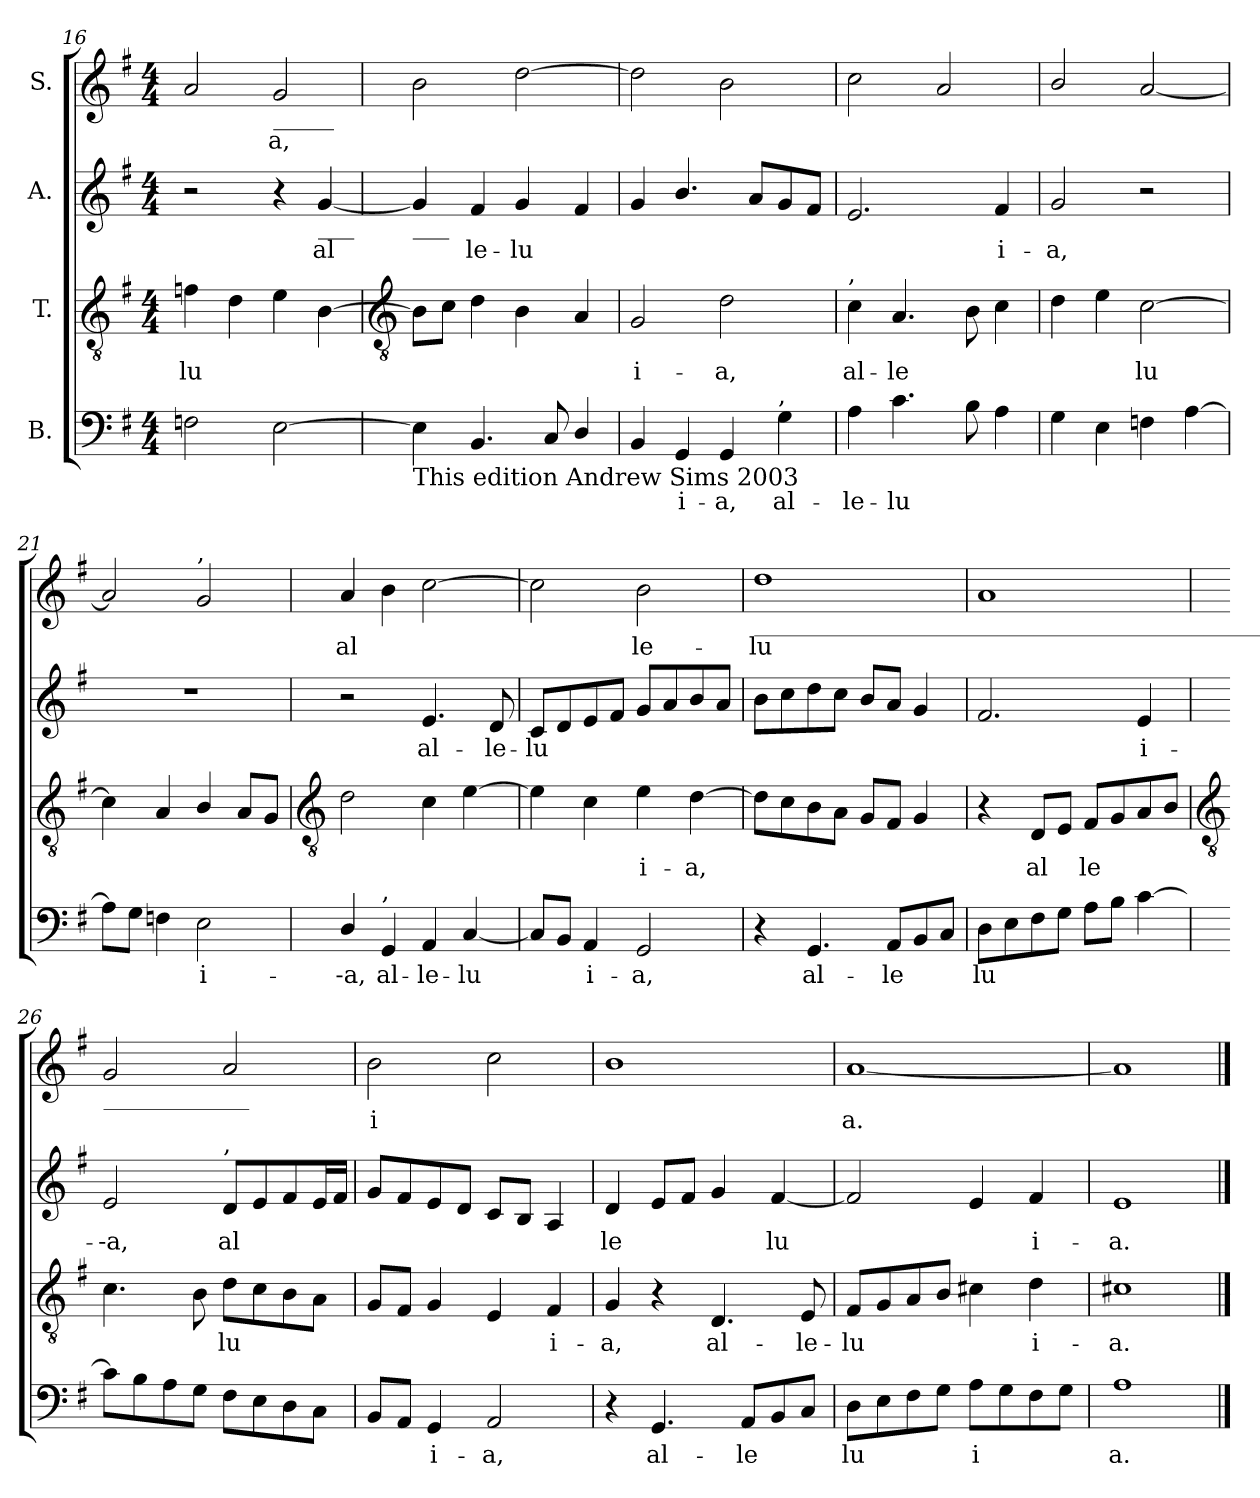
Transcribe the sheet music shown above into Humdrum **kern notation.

**kern	**text	**kern	**text	**kern	**text	**kern	**text
*part4	*part4	*part3	*part3	*part2	*part2	*part1	*part1
*staff4	*staff4	*staff3	*staff3	*staff2	*staff2	*staff1	*staff1
*I"B.	*	*I"T.	*	*I"A.	*	*I"S.	*
*clefF4	*	*clefGv2	*	*clefG2	*	*clefG2	*
*k[f#]	*	*k[f#]	*	*k[f#]	*	*k[f#]	*
*G:	*	*G:	*	*G:	*	*G:	*
*M4/4	*	*M4/4	*	*M4/4	*	*M4/4	*
=16	=16	=16	=16	=16	=16	=16	=16
!	!	!	!LO:LY:b	!	!	!	!
2Fn	.	4fn	lu	2r	.	2a	.
.	.	4d	.	.	.	.	.
!	!	!	!	!	!	!LO:TX:b:t=_____	!
!	!	!	!	!	!	!	!LO:LY:b
[2E	.	4e	.	4r	.	2g	a,
!	!	!	!	!LO:TX:b:t=___	!	!	!
!	!	!	!	!	!LO:LY:b	!	!
.	.	[4B	.	[4g	al	.	.
!!LO:LB:g=z
=17	=17	=17	=17	=17	=17	=17	=17
*	*	*clefGv2	*	*	*	*	*
!	!	!	!	!LO:TX:b:t=___	!	!	!
!LO:TX:b:t=This edition  Andrew Sims 2003	!	!	!	!	!	!	!
4E]	.	8BL]	.	4g]	.	2b	.
.	.	8cJ	.	.	.	.	.
!	!	!	!	!	!LO:LY:b	!	!
4.BB	.	4d	.	4f#	le-	.	.
!	!	!	!	!	!LO:LY:b	!	!
.	.	4B	.	4g	-lu	[2dd	.
8C	.	.	.	.	.	.	.
4D/	.	4A	.	4f#	.	.	.
=18	=18	=18	=18	=18	=18	=18	=18
!	!	!	!LO:LY:b	!	!	!	!
4BB	.	2G	i-	4g	.	2dd]	.
!	!LO:LY:b	!	!	!	!	!	!
4GG	i-	.	.	4.b/	.	.	.
!	!LO:LY:b	!	!LO:LY:b	!	!	!	!
4GG	-a,	2d	-a,	.	.	2b	.
.	.	.	.	8aL	.	.	.
!LO:TX:a:t=,	!	!	!	!	!	!	!
!	!LO:LY:b	!	!	!	!	!	!
4G	al-	.	.	8g	.	.	.
.	.	.	.	8f#J	.	.	.
=19	=19	=19	=19	=19	=19	=19	=19
!	!	!LO:TX:a:t=,	!	!	!	!	!
!	!LO:LY:b	!	!LO:LY:b	!	!	!	!
4A	-le-	4c	al-	2.e	.	2cc	.
!	!LO:LY:b	!	!LO:LY:b	!	!	!	!
4.c	-lu	4.A	-le	.	.	.	.
.	.	.	.	.	.	2a	.
8B	.	8B	.	.	.	.	.
!	!	!	!	!	!LO:LY:b	!	!
4A	.	4c	.	4f#	i-	.	.
=20	=20	=20	=20	=20	=20	=20	=20
!	!	!	!	!	!LO:LY:b	!	!
4G	.	4d	.	2g	-a,	2b/	.
4E	.	4e	.	.	.	.	.
!	!	!	!LO:LY:b	!	!	!	!
4Fn	.	[2c	lu	2r	.	[2a	.
[4A	.	.	.	.	.	.	.
=21	=21	=21	=21	=21	=21	=21	=21
8AL]	.	4c]	.	1r	.	2a]	.
8GJ	.	.	.	.	.	.	.
4Fn	.	4A	.	.	.	.	.
!	!	!	!	!	!	!LO:TX:a:t=,	!
!	!LO:LY:b	!	!	!	!	!	!
2E	i-	4B/	.	.	.	2g	.
.	.	8AL	.	.	.	.	.
.	.	8GJ	.	.	.	.	.
!!LO:LB:g=z
=22	=22	=22	=22	=22	=22	=22	=22
*	*	*clefGv2	*	*	*	*	*
!	!LO:LY:b	!	!	!	!	!	!LO:LY:b
4D/	--a,	2d	.	2r	.	4a	al
!LO:TX:a:t=,	!	!	!	!	!	!	!
!	!LO:LY:b	!	!	!	!	!	!
4GG	al-	.	.	.	.	4b	.
!	!LO:LY:b	!	!	!	!LO:LY:b	!	!
4AA	-le-	4c	.	4.e	al-	[2cc	.
!	!LO:LY:b	!	!	!	!	!	!
[4C	-lu	[4e	.	.	.	.	.
!	!	!	!	!	!LO:LY:b	!	!
.	.	.	.	8d	-le-	.	.
=23	=23	=23	=23	=23	=23	=23	=23
!	!	!	!	!	!LO:LY:b	!	!
8CL]	.	4e]	.	8cL	-lu	2cc]	.
8BBJ	.	.	.	8d	.	.	.
!	!LO:LY:b	!	!	!	!	!	!
4AA	i-	4c	.	8e	.	.	.
.	.	.	.	8f#J	.	.	.
!	!LO:LY:b	!	!LO:LY:b	!	!	!	!LO:LY:b
2GG	-a,	4e	i-	8gL	.	2b	le-
.	.	.	.	8a	.	.	.
!	!	!	!LO:LY:b	!	!	!	!
.	.	[4d	-a,	8b	.	.	.
.	.	.	.	8aJ	.	.	.
=24	=24	=24	=24	=24	=24	=24	=24
!	!	!	!	!	!	!LO:TX:b:t=__________________________________________	!
!	!	!	!	!	!	!	!LO:LY:b
4r	.	8dL]	.	8bL	.	1dd	-lu
.	.	8c	.	8cc	.	.	.
!	!LO:LY:b	!	!	!	!	!	!
4.GG	al-	8B	.	8dd	.	.	.
.	.	8AJ	.	8ccJ	.	.	.
.	.	8GL	.	8bL	.	.	.
!	!LO:LY:b	!	!	!	!	!	!
8AAL	-le	8F#J	.	8aJ	.	.	.
8BB	.	4G	.	4g	.	.	.
8CJ	.	.	.	.	.	.	.
=25	=25	=25	=25	=25	=25	=25	=25
!	!LO:LY:b	!	!	!	!	!	!
8DL	lu	4r	.	2.f#	.	1a	.
8E	.	.	.	.	.	.	.
!	!	!	!LO:LY:b	!	!	!	!
8F#	.	8DL	al	.	.	.	.
8GJ	.	8EJ	.	.	.	.	.
!	!	!	!LO:LY:b	!	!	!	!
8AL	.	8F#L	le	.	.	.	.
8BJ	.	8G	.	.	.	.	.
!	!	!	!	!	!LO:LY:b	!	!
[4c	.	8A	.	4e	i-	.	.
.	.	8BJ	.	.	.	.	.
!!LO:LB:g=z
=26	=26	=26	=26	=26	=26	=26	=26
*	*	*clefGv2	*	*	*	*	*
!	!	!	!	!	!	!LO:TX:b:t=____________	!
!	!	!	!	!	!LO:LY:b	!	!
8cL]	.	4.c	.	2e	--a,	2g	.
8B	.	.	.	.	.	.	.
8A	.	.	.	.	.	.	.
8GJ	.	8B	.	.	.	.	.
!	!	!	!	!LO:TX:a:t=,	!	!	!
!	!	!	!LO:LY:b	!	!LO:LY:b	!	!
8F#L	.	8dL	lu	8dL	al	2a	.
8E	.	8c	.	8e	.	.	.
8D	.	8B	.	8f#	.	.	.
8CJ	.	8AJ	.	16eL	.	.	.
.	.	.	.	16f#JJ	.	.	.
=27	=27	=27	=27	=27	=27	=27	=27
!	!	!	!	!	!	!	!LO:LY:b
8BBL	.	8GL	.	8gL	.	2b	i
8AAJ	.	8F#J	.	8f#	.	.	.
!	!LO:LY:b	!	!	!	!	!	!
4GG	i-	4G	.	8e	.	.	.
.	.	.	.	8dJ	.	.	.
!	!LO:LY:b	!	!	!	!	!	!
2AA	-a,	4E	.	8cL	.	2cc	.
.	.	.	.	8BJ	.	.	.
!	!	!	!LO:LY:b	!	!	!	!
.	.	4F#	i-	4A	.	.	.
=28	=28	=28	=28	=28	=28	=28	=28
!	!	!	!LO:LY:b	!	!LO:LY:b	!	!
4r	.	4G	-a,	4d	le	1b	.
!	!LO:LY:b	!	!	!	!	!	!
4.GG	al-	4r	.	8eL	.	.	.
.	.	.	.	8f#J	.	.	.
!	!	!	!LO:LY:b	!	!	!	!
.	.	4.D	al-	4g	.	.	.
!	!LO:LY:b	!	!	!	!	!	!
8AAL	-le	.	.	.	.	.	.
!	!	!	!	!	!LO:LY:b	!	!
8BB	.	.	.	[4f#	lu	.	.
!	!	!	!LO:LY:b	!	!	!	!
8CJ	.	8E	-le-	.	.	.	.
=29	=29	=29	=29	=29	=29	=29	=29
!	!LO:LY:b	!	!LO:LY:b	!	!	!	!LO:LY:b
8DL	lu	8F#L	-lu	2f#]	.	[1a	a.
8E	.	8G	.	.	.	.	.
8F#	.	8A	.	.	.	.	.
8GJ	.	8BJ	.	.	.	.	.
!	!LO:LY:b	!	!	!	!	!	!
8AL	i	4c#X	.	4e	.	.	.
8G	.	.	.	.	.	.	.
!	!	!	!LO:LY:b	!	!LO:LY:b	!	!
8F#	.	4d	i-	4f#	i-	.	.
8GJ	.	.	.	.	.	.	.
=30	=30	=30	=30	=30	=30	=30	=30
!	!LO:LY:b	!	!LO:LY:b	!	!LO:LY:b	!	!
1A	a.	1c#X	-a.	1e	-a.	1a]	.
==	==	==	==	==	==	==	==
*-	*-	*-	*-	*-	*-	*-	*-
